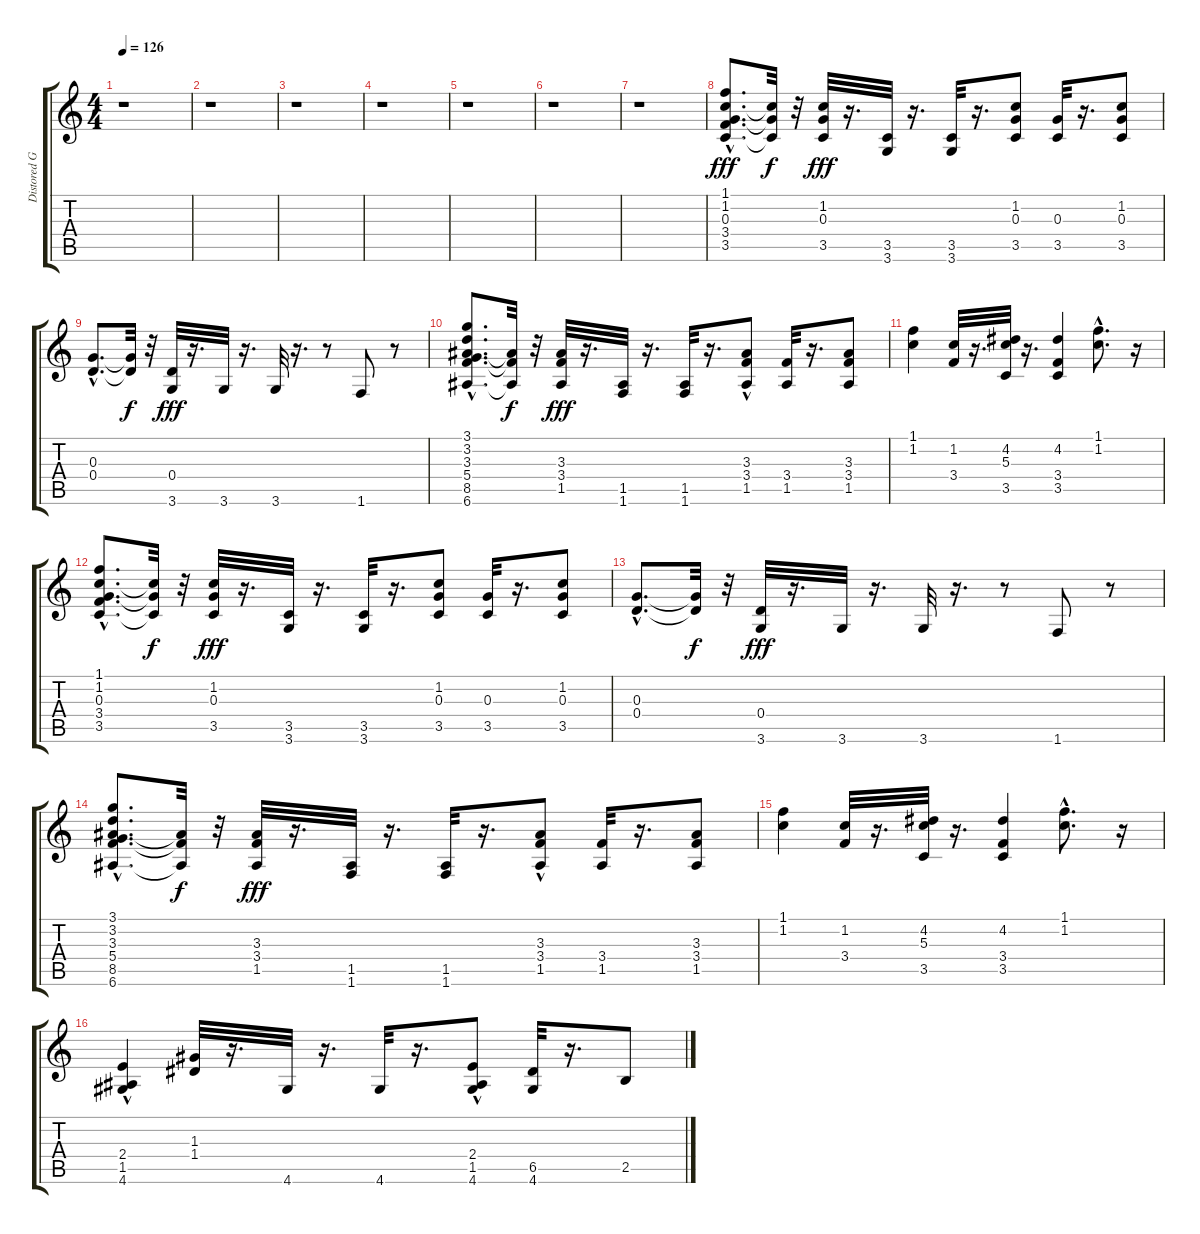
\track ("Distored Guitars" "Distored G") {instrument distortionguitar}
\staff {score tabs}
\tuning (E4 B3 G3 D3 A2 E2) {hide}
\ts (4 4)
\tempo 126
\clef g2
\ks c
r.1{dy f} |
r.1 |
r.1 |
r.1 |
r.1 |
r.1 |
r.1 |
(1.1 1.2{hac} 0.3{hac} 3.4 3.5{hac}).8{d dy fff volume 5} (1.2{t} 0.3{t} 3.5{t}).32{dy f} r.32 (1.2 0.3 3.5).32{dy fff} r.16{d} (3.5 3.6).32 r.16{d} (3.5 3.6).32 r.16{d} (1.2 0.3 3.5).8 (0.3 3.5).32 r.16{d} (1.2 0.3 3.5).8 |
(0.3{hac} 0.4{hac}).8{d} (0.3{t} 0.4{t}).32{dy f} r.32 (0.4 3.6).32{dy fff} r.16{d} 3.6.32 r.16{d} 3.6.32 r.16{d} r.8 1.6.8 r.8 |
(3.1 3.2 3.3{hac} 5.4 8.5{hac} 6.6{hac}).8{d} (3.3{t} 8.5{t} 6.6{t}).32{dy f} r.32 (3.3 3.4 1.5).32{dy fff} r.16{d} (1.5 1.6).32 r.16{d} (1.5 1.6).32 r.16{d} (3.3{hac} 3.4 1.5).8 (3.4 1.5).32 r.16{d} (3.3 3.4 1.5).8 |
(1.1 1.2).4 (1.2 3.4).32 r.16{d} (4.2 5.3 3.5).32 r.16{d} (4.2 3.4 3.5).4 (1.1{hac} 1.2{hac}).8{d} r.16 |
(1.1 1.2{hac} 0.3{hac} 3.4 3.5{hac}).8{d} (1.2{t} 0.3{t} 3.5{t}).32{dy f} r.32 (1.2 0.3 3.5).32{dy fff} r.16{d} (3.5 3.6).32 r.16{d} (3.5 3.6).32 r.16{d} (1.2 0.3 3.5).8 (0.3 3.5).32 r.16{d} (1.2 0.3 3.5).8 |
(0.3{hac} 0.4{hac}).8{d} (0.3{t} 0.4{t}).32{dy f} r.32 (0.4 3.6).32{dy fff} r.16{d} 3.6.32 r.16{d} 3.6.32 r.16{d} r.8 1.6.8 r.8 |
(3.1 3.2 3.3{hac} 5.4 8.5{hac} 6.6{hac}).8{d} (3.3{t} 8.5{t} 6.6{t}).32{dy f} r.32 (3.3 3.4 1.5).32{dy fff} r.16{d} (1.5 1.6).32 r.16{d} (1.5 1.6).32 r.16{d} (3.3{hac} 3.4 1.5).8 (3.4 1.5).32 r.16{d} (3.3 3.4 1.5).8 |
(1.1 1.2).4 (1.2 3.4).32 r.16{d} (4.2 5.3 3.5).32 r.16{d} (4.2 3.4 3.5).4 (1.1{hac} 1.2{hac}).8{d} r.16 |
(2.4{hac} 1.5 4.6).4 (1.3 1.4).32 r.16{d} 4.6.32 r.16{d} 4.6.32 r.16{d} (2.4{hac} 1.5 4.6).8 (6.5 4.6).32 r.16{d} 2.5.8
